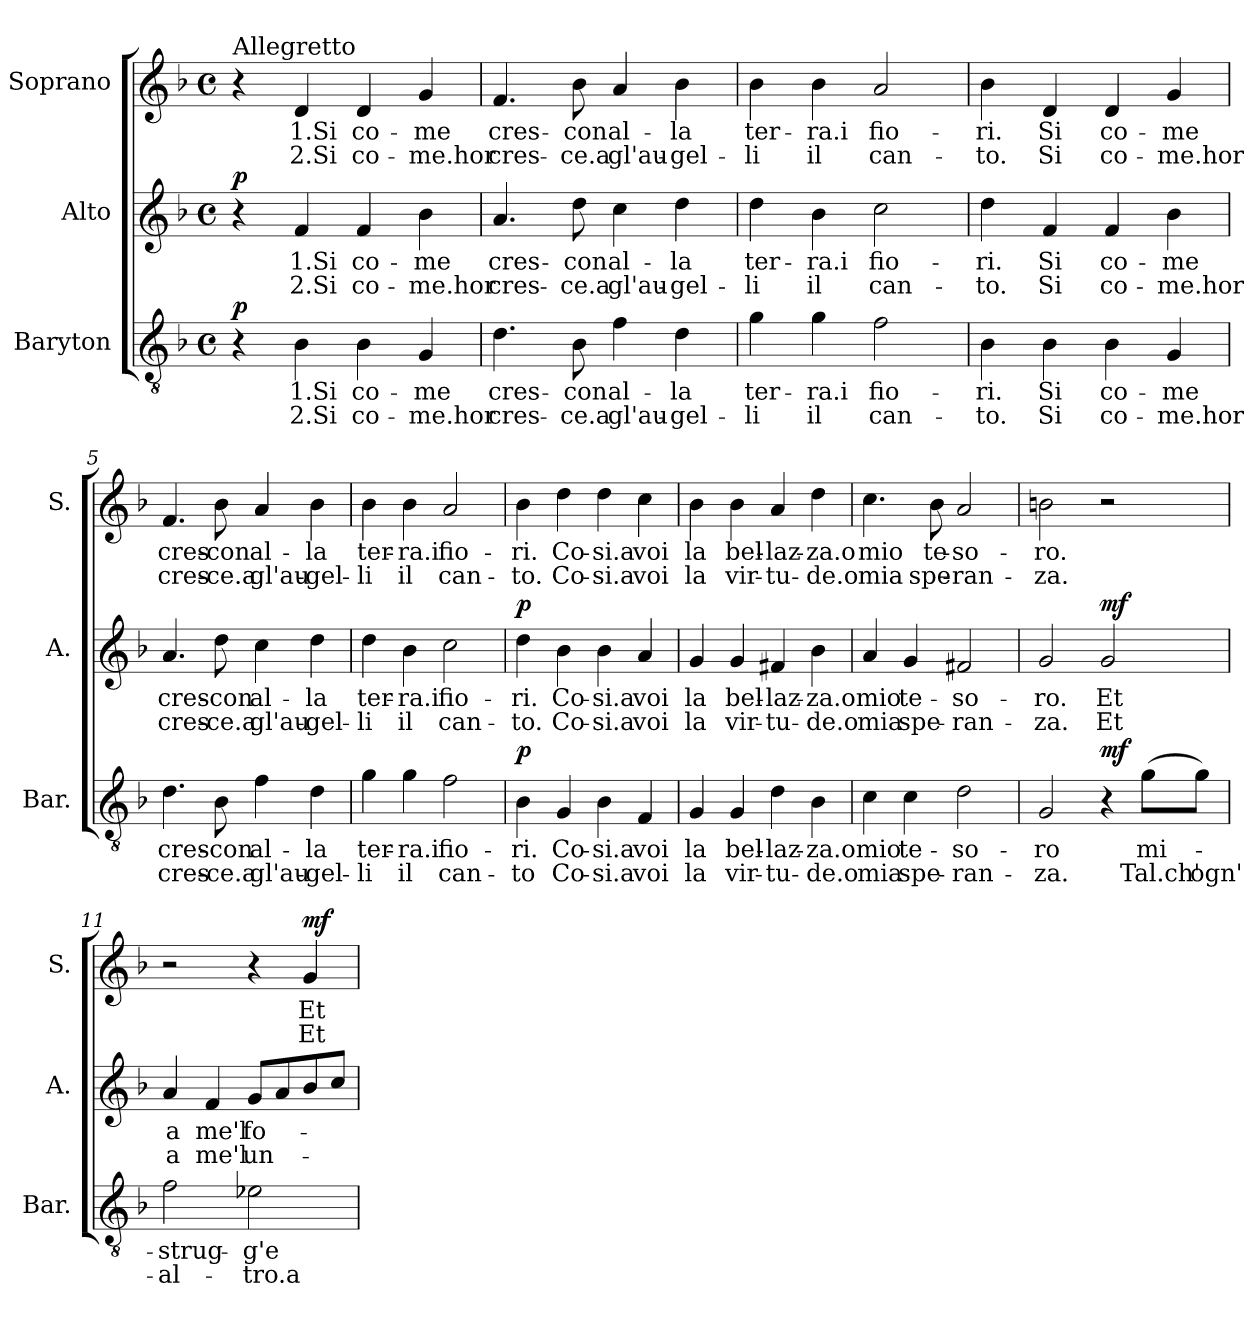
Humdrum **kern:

**kern	**text	**text	**dynam	**kern	**text	**text	**dynam	**kern	**text	**text	**dynam
*part3	*part3	*part3	*part3	*part2	*part2	*part2	*part2	*part1	*part1	*part1	*part1
*staff3	*staff3	*staff3	*staff3	*staff2	*staff2	*staff2	*staff2	*staff1	*staff1	*staff1	*staff1
*I"Baryton	*	*	*	*I"Alto	*	*	*	*I"Soprano	*	*	*
*I'Bar.	*	*	*	*I'A.	*	*	*	*I'S.	*	*	*
*clefGv2	*	*	*	*clefG2	*	*	*	*clefG2	*	*	*
*k[b-]	*	*	*	*k[b-]	*	*	*	*k[b-]	*	*	*
*M4/4	*	*	*	*M4/4	*	*	*	*M4/4	*	*	*
*met(c)	*	*	*	*met(c)	*	*	*	*met(c)	*	*	*
*MM100	*	*	*	*MM100	*	*	*	*MM100	*	*	*
=1	=1	=1	=1	=1	=1	=1	=1	=1	=1	=1	=1
!	!	!	!	!	!	!	!	!LO:TX:a:t=Allegretto	!	!	!
!	!	!	!LO:DY:a	!	!	!	!LO:DY:a	!	!	!	!
4r	.	.	p	4r	.	.	p	4r	.	.	.
4B-\	1.Si	2.Si	.	4f/	1.Si	2.Si	.	4d/	1.Si	2.Si	.
4B-\	co-	co-	.	4f/	co-	co-	.	4d/	co-	co-	.
4G/	-me	-me.hor	.	4b-\	-me	-me.hor	.	4g/	-me	-me.hor	.
=2	=2	=2	=2	=2	=2	=2	=2	=2	=2	=2	=2
4.d\	cres-	cres-	.	4.a/	cres-	cres-	.	4.f/	cres-	cres-	.
8B-\	-con	-ce.a	.	8dd\	-con	-ce.a	.	8b-\	-con	-ce.a	.
4f\	al-	gl'au-	.	4cc\	al-	gl'au-	.	4a/	al-	gl'au-	.
4d\	-la	-gel-	.	4dd\	-la	-gel-	.	4b-\	-la	-gel-	.
=3	=3	=3	=3	=3	=3	=3	=3	=3	=3	=3	=3
4g\	ter-	-li	.	4dd\	ter-	-li	.	4b-\	ter-	-li	.
4g\	-ra.i	il	.	4b-\	-ra.i	il	.	4b-\	-ra.i	il	.
2f\	fio-	can-	.	2cc\	fio-	can-	.	2a/	fio-	can-	.
=4	=4	=4	=4	=4	=4	=4	=4	=4	=4	=4	=4
4B-\	-ri.	-to.	.	4dd\	-ri.	-to.	.	4b-\	-ri.	-to.	.
4B-\	Si	Si	.	4f/	Si	Si	.	4d/	Si	Si	.
4B-\	co-	co-	.	4f/	co-	co-	.	4d/	co-	co-	.
4G/	-me	-me.hor	.	4b-\	-me	-me.hor	.	4g/	-me	-me.hor	.
!!LO:LB:g=z
=5	=5	=5	=5	=5	=5	=5	=5	=5	=5	=5	=5
4.d\	cres-	cres-	.	4.a/	cres-	cres-	.	4.f/	cres-	cres-	.
8B-\	-con	-ce.a	.	8dd\	-con	-ce.a	.	8b-\	-con	-ce.a	.
4f\	al-	gl'au-	.	4cc\	al-	gl'au-	.	4a/	al-	gl'au-	.
4d\	-la	-gel-	.	4dd\	-la	-gel-	.	4b-\	-la	-gel-	.
=6	=6	=6	=6	=6	=6	=6	=6	=6	=6	=6	=6
4g\	ter-	-li	.	4dd\	ter-	-li	.	4b-\	ter-	-li	.
4g\	-ra.i	il	.	4b-\	-ra.i	il	.	4b-\	-ra.i	il	.
2f\	fio-	can-	.	2cc\	fio-	can-	.	2a/	fio-	can-	.
=7	=7	=7	=7	=7	=7	=7	=7	=7	=7	=7	=7
!	!	!	!LO:DY:a	!	!	!	!LO:DY:a	!	!	!	!
4B-\	ri.	-to	p	4dd\	-ri.	-to.	p	4b-\	-ri.	-to.	.
4G/	Co-	Co-	.	4b-\	Co-	Co-	.	4dd\	Co-	Co-	.
4B-\	-si.a	-si.a	.	4b-\	-si.a	-si.a	.	4dd\	-si.a	-si.a	.
4F/	voi	voi	.	4a/	voi	voi	.	4cc\	voi	voi	.
=8	=8	=8	=8	=8	=8	=8	=8	=8	=8	=8	=8
4G/	la	la	.	4g/	la	la	.	4b-\	la	la	.
4G/	bel-	vir-	.	4g/	bel-	vir-	.	4b-\	bel-	vir-	.
4d\	-laz-	-tu-	.	4f#X/	-laz-	-tu-	.	4a/	-laz-	-tu-	.
4B-\	-za.o	-de.o	.	4b-\	-za.o	-de.o	.	4dd\	-za.o	-de.o	.
=9	=9	=9	=9	=9	=9	=9	=9	=9	=9	=9	=9
4c\	mio	mia	.	4a/	mio	mia	.	4.cc\	mio	mia	.
4c\	te-	spe-	.	4g/	te-	spe-	.	.	.	.	.
.	.	.	.	.	.	.	.	8b-\	te-	spe-	.
2d\	-so-	-ran-	.	2f#X/	-so-	-ran-	.	2a/	-so-	-ran-	.
!!LO:LB:g=z
=10	=10	=10	=10	=10	=10	=10	=10	=10	=10	=10	=10
2G/	-ro	-za.	.	2g/	-ro.	-za.	.	2bn\	-ro.	-za.	.
!	!	!	!LO:DY:a	!	!	!	!LO:DY:a	!	!	!	!
4r	.	.	mf	2g/	Et	Et	mf	2r	.	.	.
(8g\L	mi-	Tal.ch'	.	.	.	.	.	.	.	.	.
8g\J)	.	ogn'-	.	.	.	.	.	.	.	.	.
=11	=11	=11	=11	=11	=11	=11	=11	=11	=11	=11	=11
2f\	strug-	-al-	.	4a/	a	a	.	2r	.	.	.
.	.	.	.	4f/	me'l	me'l	.	.	.	.	.
2e-X\	-g'e	-tro.a	.	8g/L	fo-	un-	.	4r	.	.	.
.	.	.	.	8a/	.	.	.	.	.	.	.
!	!	!	!	!	!	!	!	!	!	!	!LO:DY:a
.	.	.	.	8b-/	.	.	.	4g/	Et	Et	mf
.	.	.	.	8cc/J	.	.	.	.	.	.	.
=	=	=	=	=	=	=	=	=	=	=	=
*-	*-	*-	*-	*-	*-	*-	*-	*-	*-	*-	*-
